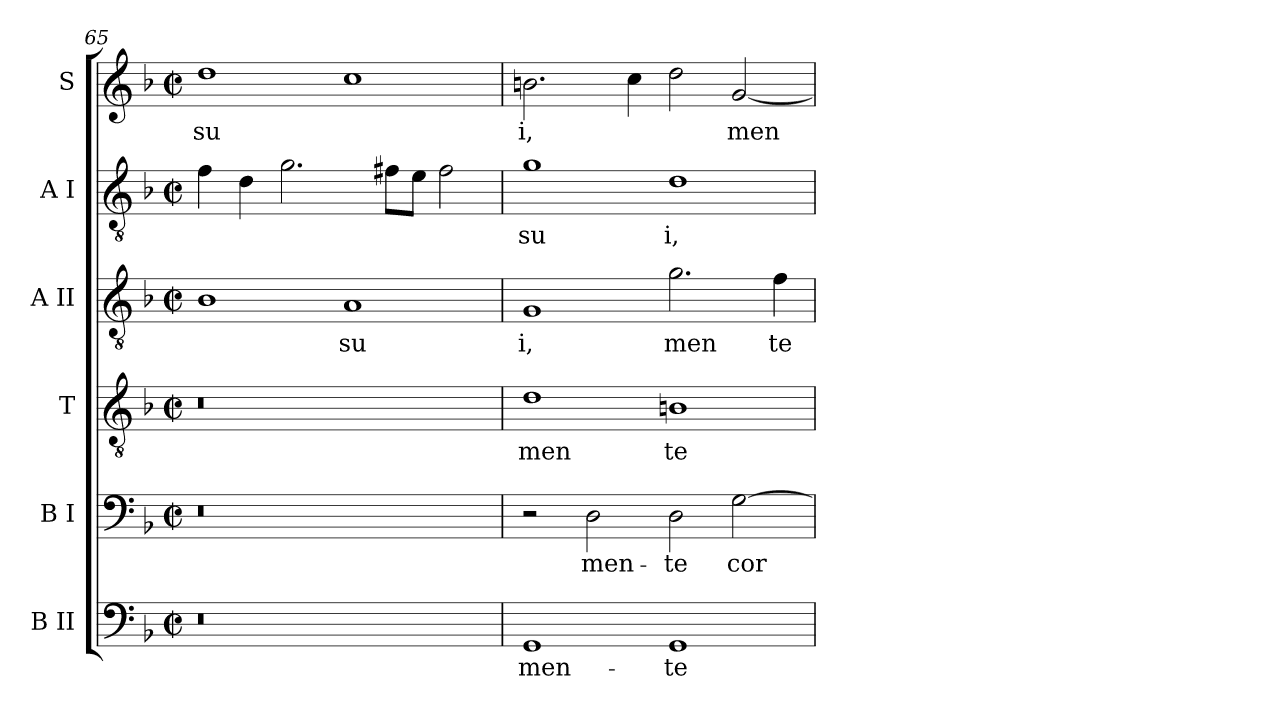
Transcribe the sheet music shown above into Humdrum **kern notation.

**kern	**text	**kern	**text	**kern	**text	**kern	**text	**kern	**text	**kern	**text
*part6	*part6	*part5	*part5	*part4	*part4	*part3	*part3	*part2	*part2	*part1	*part1
*staff6	*staff6	*staff5	*staff5	*staff4	*staff4	*staff3	*staff3	*staff2	*staff2	*staff1	*staff1
*I"B II	*	*I"B I	*	*I"T	*	*I"A II	*	*I"A I	*	*I"S	*
*I'B II	*	*I'B I	*	*I'T	*	*I'A II	*	*I'A I	*	*I'S	*
!!LO:PB:g=z
*clefF4	*	*clefF4	*	*clefGv2	*	*clefGv2	*	*clefGv2	*	*clefG2	*
*k[b-]	*	*k[b-]	*	*k[b-]	*	*k[b-]	*	*k[b-]	*	*k[b-]	*
*F:	*	*F:	*	*F:	*	*F:	*	*F:	*	*F:	*
*M2/2	*	*M2/2	*	*M2/2	*	*M2/2	*	*M2/2	*	*M2/2	*
*met(c|)	*	*met(c|)	*	*met(c|)	*	*met(c|)	*	*met(c|)	*	*met(c|)	*
=65	=65	=65	=65	=65	=65	=65	=65	=65	=65	=65	=65
!	!	!	!	!	!	!	!LO:LY:b:cj	!	!LO:LY:b:cj	!	!LO:LY:b:cj
0r	.	0r	.	0r	.	1B-	.	4f\	.	1dd	su
!	!	!	!	!	!	!	!	!	!LO:LY:b:cj	!	!
.	.	.	.	.	.	.	.	4d\	.	.	.
!	!	!	!	!	!	!	!	!	!LO:LY:b:cj	!	!
.	.	.	.	.	.	.	.	2.g\	.	.	.
!	!	!	!	!	!	!	!LO:LY:b:cj	!	!	!	!LO:LY:b:cj
.	.	.	.	.	.	1A	su	.	.	1cc	.
!	!	!	!	!	!	!	!	!	!LO:LY:b:cj	!	!
.	.	.	.	.	.	.	.	8f#\L	.	.	.
!	!	!	!	!	!	!	!	!	!LO:LY:b:cj	!	!
.	.	.	.	.	.	.	.	8e\J	.	.	.
!	!	!	!	!	!	!	!	!	!LO:LY:b:cj	!	!
.	.	.	.	.	.	.	.	2f#\	.	.	.
=66	=66	=66	=66	=66	=66	=66	=66	=66	=66	=66	=66
!	!LO:LY:b:cj	!	!	!	!LO:LY:b:cj	!	!LO:LY:b:cj	!	!LO:LY:b:cj	!	!LO:LY:b:cj
1GG	men-	2r	.	1d	men	1G	i,	1g	su	2.bn\	i,
!	!	!	!LO:LY:b:cj	!	!	!	!	!	!	!	!
.	.	2D\	men-	.	.	.	.	.	.	.	.
!	!	!	!	!	!	!	!	!	!	!	!LO:LY:b:cj
.	.	.	.	.	.	.	.	.	.	4cc\	.
!	!LO:LY:b:cj	!	!LO:LY:b:cj	!	!LO:LY:b:cj	!	!LO:LY:b:cj	!	!LO:LY:b:cj	!	!LO:LY:b:cj
1GG	-te	2D\	-te	1Bn	te	2.g\	men	1d	i,	2dd\	.
!	!	!	!LO:LY:b:cj	!	!	!	!	!	!	!	!LO:LY:b:cj
.	.	[>2G\	cor-	.	.	.	.	.	.	[<2g/	men
!	!	!	!	!	!	!	!LO:LY:b:cj	!	!	!	!
.	.	.	.	.	.	4f\	te	.	.	.	.
=	=	=	=	=	=	=	=	=	=	=	=
*-	*-	*-	*-	*-	*-	*-	*-	*-	*-	*-	*-
